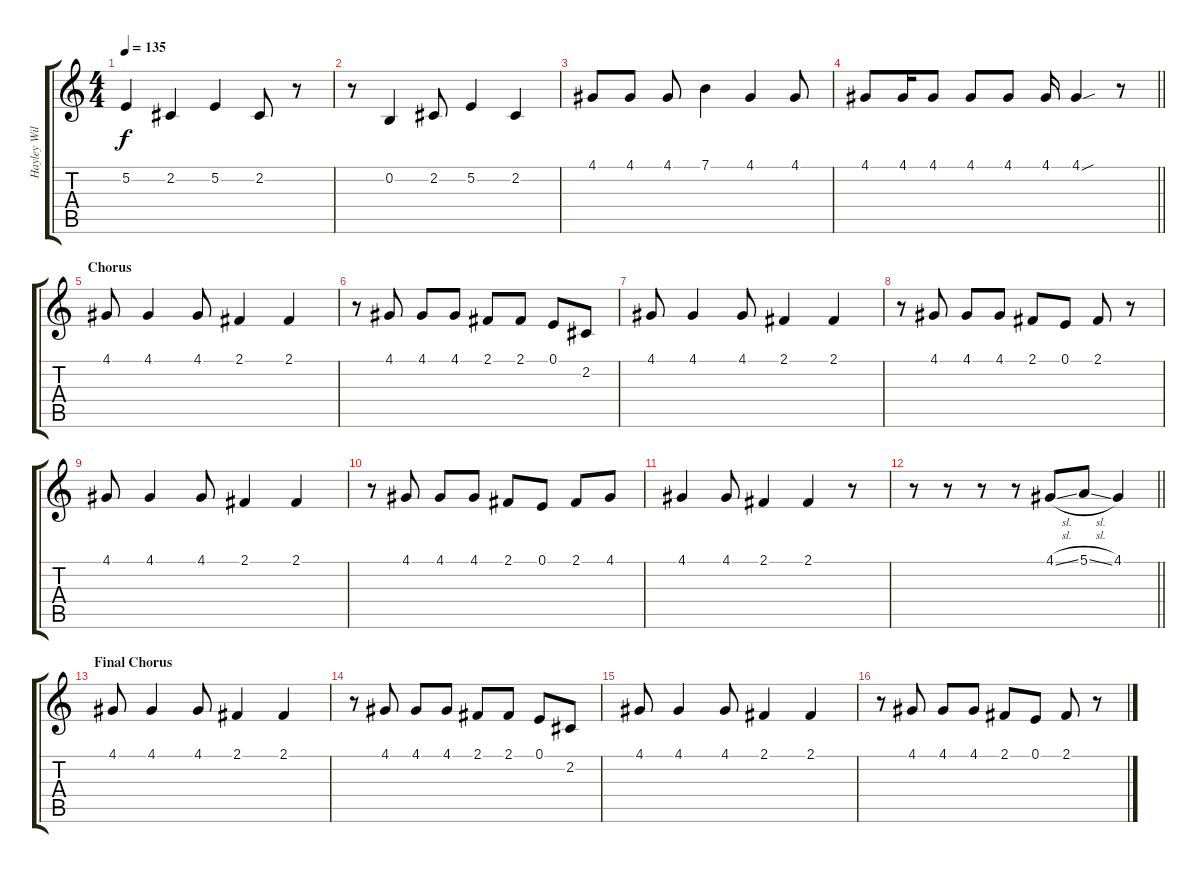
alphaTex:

\track ("Hayley Williams (Vocals)" "Hayley Wil") {instrument clarinet}
\staff {score tabs}
\tuning (E4 B3 G3 D3 A2 E2) {hide}
\ts (4 4)
\tempo 135
\clef g2
\ks c
5.2.4{dy f} 2.2.4 5.2.4 2.2.8 r.8 |
r.8 0.2.4 2.2.8 5.2.4 2.2.4 |
4.1.8 4.1.8 4.1.8 7.1.4 4.1.4 4.1.8 |
\barLineRight lightlight
4.1.8 4.1.16 4.1.8 4.1.8 4.1.8 4.1.16 4.1{sou}.4 r.8 |
\section ("" "Chorus")
4.1.8 4.1.4 4.1.8 2.1.4 2.1.4 |
r.8 4.1.8 4.1.8 4.1.8 2.1.8 2.1.8 0.1.8 2.2.8 |
4.1.8 4.1.4 4.1.8 2.1.4 2.1.4 |
r.8 4.1.8 4.1.8 4.1.8 2.1.8 0.1.8 2.1.8 r.8 |
4.1.8 4.1.4 4.1.8 2.1.4 2.1.4 |
r.8 4.1.8 4.1.8 4.1.8 2.1.8 0.1.8 2.1.8 4.1.8 |
4.1.4 4.1.8 2.1.4 2.1.4 r.8 |
\barLineRight lightlight
r.8 r.8 r.8 r.8 4.1{sl}.8 5.1{sl}.8 4.1.4 |
\section ("" "Final Chorus")
4.1.8 4.1.4 4.1.8 2.1.4 2.1.4 |
r.8 4.1.8 4.1.8 4.1.8 2.1.8 2.1.8 0.1.8 2.2.8 |
4.1.8 4.1.4 4.1.8 2.1.4 2.1.4 |
r.8 4.1.8 4.1.8 4.1.8 2.1.8 0.1.8 2.1.8 r.8
